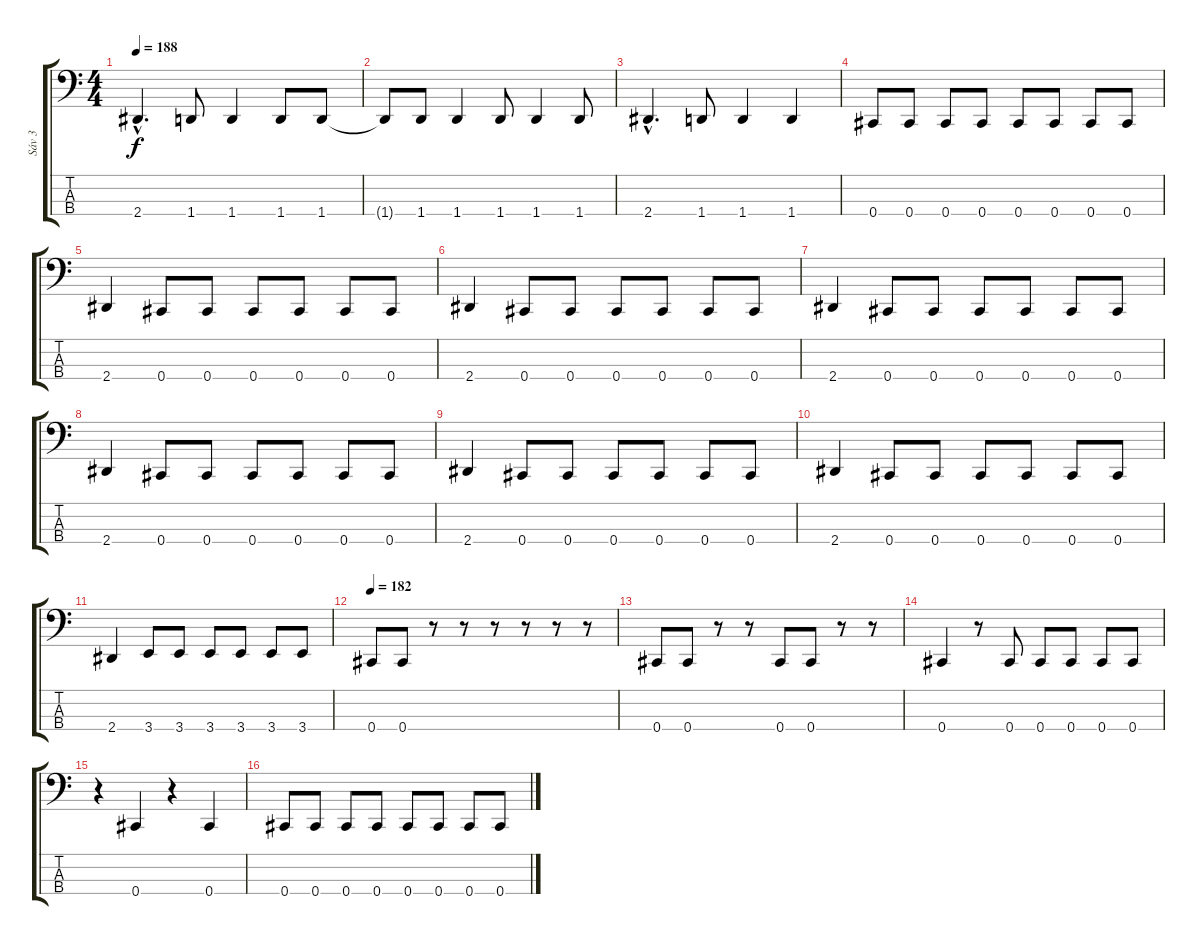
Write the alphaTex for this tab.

\track ("Sáv 3" "Sáv 3") {instrument electricbasspick}
\staff {score tabs}
\tuning (Gb2 Db2 Ab1 Db1) {hide}
\ts (4 4)
\tempo 188
\clef f4
\ks c
2.4{hac}.4{d dy f} 1.4.8 1.4.4 1.4.8 1.4.8 |
1.4{t}.8 1.4.8 1.4.4 1.4.8 1.4.4 1.4.8 |
2.4{hac}.4{d} 1.4.8 1.4.4 1.4.4 |
0.4.8 0.4.8 0.4.8 0.4.8 0.4.8 0.4.8 0.4.8 0.4.8 |
2.4.4 0.4.8 0.4.8 0.4.8 0.4.8 0.4.8 0.4.8 |
2.4.4 0.4.8 0.4.8 0.4.8 0.4.8 0.4.8 0.4.8 |
2.4.4 0.4.8 0.4.8 0.4.8 0.4.8 0.4.8 0.4.8 |
2.4.4 0.4.8 0.4.8 0.4.8 0.4.8 0.4.8 0.4.8 |
2.4.4 0.4.8 0.4.8 0.4.8 0.4.8 0.4.8 0.4.8 |
2.4.4 0.4.8 0.4.8 0.4.8 0.4.8 0.4.8 0.4.8 |
2.4.4 3.4.8 3.4.8 3.4.8 3.4.8 3.4.8 3.4.8 |
\tempo 182
0.4.8 0.4.8 r.8 r.8 r.8 r.8 r.8 r.8 |
0.4.8 0.4.8 r.8 r.8 0.4.8 0.4.8 r.8 r.8 |
0.4.4 r.8 0.4.8 0.4.8 0.4.8 0.4.8 0.4.8 |
r.4 0.4.4 r.4 0.4.4 |
0.4.8 0.4.8 0.4.8 0.4.8 0.4.8 0.4.8 0.4.8 0.4.8
